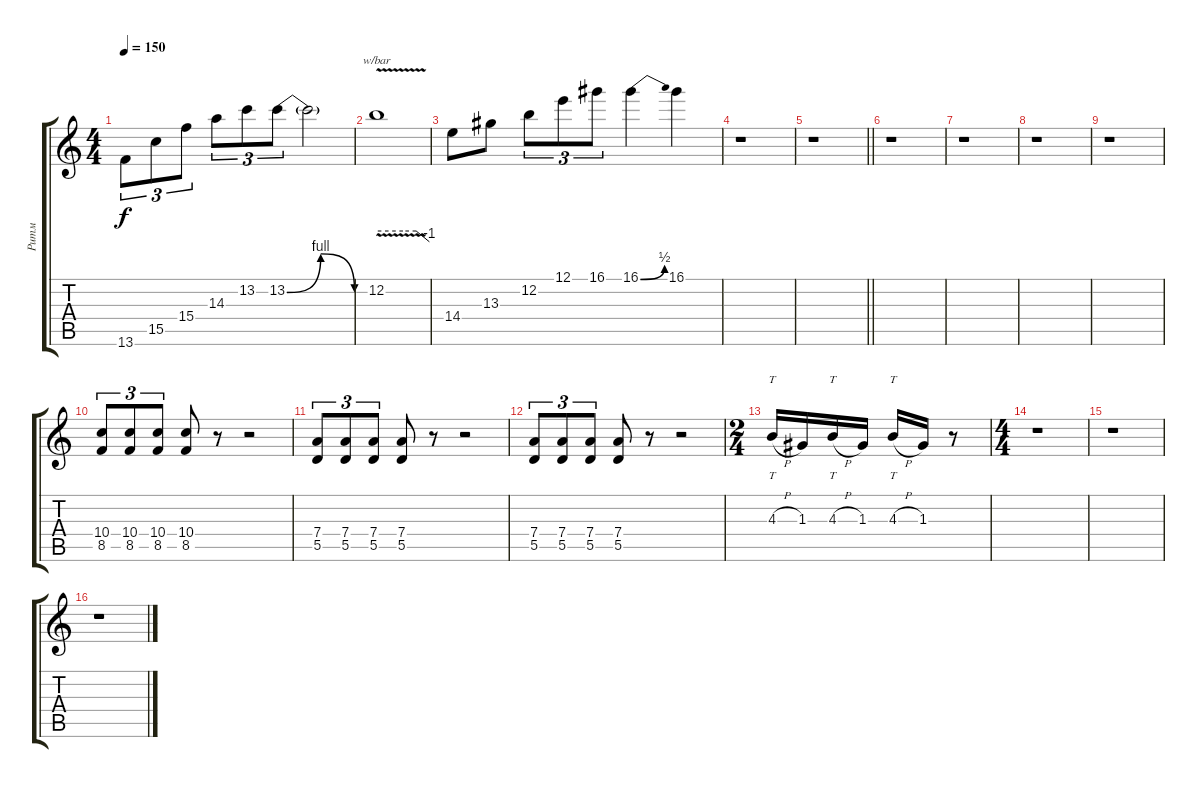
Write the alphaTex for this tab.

\track ("Ритм" "Ритм") {instrument electricguitarclean}
\staff {score tabs}
\tuning (E4 B3 G3 D3 A2 E2) {hide}
\ts (4 4)
\tempo 150
\clef g2
\ks c
13.6.8{tu (3 2) dy f} 15.5.8{tu (3 2)} 15.4.8{tu (3 2)} 14.3.8{tu (3 2)} 13.2.8{tu (3 2)} 13.2{be (bendrelease 0 0 20 4 30 4 60 0)}.8{tu (3 2)} 13.2{t}.2 |
12.2{v}.1{tbe (custom default 0 0 30 0 45 0 60 -4)} |
14.4.8 13.3.8 12.2.8{tu (3 2)} 12.1.8{tu (3 2)} 16.1.8{tu (3 2)} 16.1{be (bend 0 0 60 2)}.4 16.1.4 |
r.1 |
\barLineRight lightlight
r.1 |
r.1 |
r.1 |
r.1 |
r.1 |
(10.4 8.5).8{tu (3 2) volume 14 instrument distortionguitar} (10.4 8.5).8{tu (3 2)} (10.4 8.5).8{tu (3 2)} (10.4 8.5).8 r.8 r.2 |
(7.4 5.5).8{tu (3 2)} (7.4 5.5).8{tu (3 2)} (7.4 5.5).8{tu (3 2)} (7.4 5.5).8 r.8 r.2 |
(7.4 5.5).8{tu (3 2)} (7.4 5.5).8{tu (3 2)} (7.4 5.5).8{tu (3 2)} (7.4 5.5).8 r.8 r.2 |
\ts (2 4)
4.3{h}.16{tt} 1.3.16 4.3{h}.16{tt} 1.3.16 4.3{h}.16{tt} 1.3.16 r.8 |
\ts (4 4)
r.1 |
r.1 |
r.1
